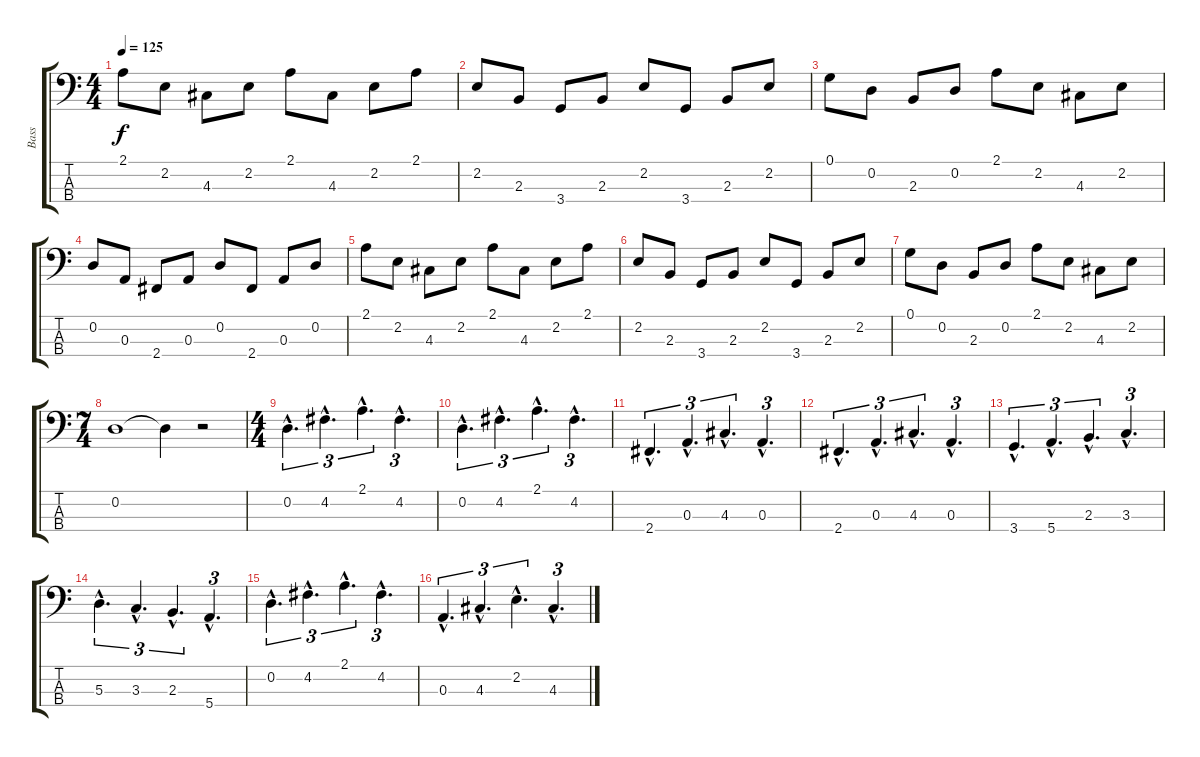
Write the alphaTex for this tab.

\track ("Bass" "Bass") {instrument electricbasspick}
\staff {score tabs}
\tuning (G2 D2 A1 E1) {hide}
\ts (4 4)
\tempo 125
\clef f4
\ks c
2.1.8{dy f} 2.2.8 4.3.8 2.2.8 2.1.8 4.3.8 2.2.8 2.1.8 |
2.2.8 2.3.8 3.4.8 2.3.8 2.2.8 3.4.8 2.3.8 2.2.8 |
0.1.8 0.2.8 2.3.8 0.2.8 2.1.8 2.2.8 4.3.8 2.2.8 |
0.2.8 0.3.8 2.4.8 0.3.8 0.2.8 2.4.8 0.3.8 0.2.8 |
2.1.8 2.2.8 4.3.8 2.2.8 2.1.8 4.3.8 2.2.8 2.1.8 |
2.2.8 2.3.8 3.4.8 2.3.8 2.2.8 3.4.8 2.3.8 2.2.8 |
0.1.8 0.2.8 2.3.8 0.2.8 2.1.8 2.2.8 4.3.8 2.2.8 |
\ts (7 4)
0.2.1 0.2{t}.4 r.2 |
\ts (4 4)
0.2{hac}.4{d tu (3 2)} 4.2{hac}.4{d tu (3 2)} 2.1{hac}.4{d tu (3 2)} 4.2{hac}.4{d tu (3 2)} |
0.2{hac}.4{d tu (3 2)} 4.2{hac}.4{d tu (3 2)} 2.1{hac}.4{d tu (3 2)} 4.2{hac}.4{d tu (3 2)} |
2.4{hac}.4{d tu (3 2)} 0.3{hac}.4{d tu (3 2)} 4.3{hac}.4{d tu (3 2)} 0.3{hac}.4{d tu (3 2)} |
2.4{hac}.4{d tu (3 2)} 0.3{hac}.4{d tu (3 2)} 4.3{hac}.4{d tu (3 2)} 0.3{hac}.4{d tu (3 2)} |
3.4{hac}.4{d tu (3 2)} 5.4{hac}.4{d tu (3 2)} 2.3{hac}.4{d tu (3 2)} 3.3{hac}.4{d tu (3 2)} |
5.3{hac}.4{d tu (3 2)} 3.3{hac}.4{d tu (3 2)} 2.3{hac}.4{d tu (3 2)} 5.4{hac}.4{d tu (3 2)} |
0.2{hac}.4{d tu (3 2)} 4.2{hac}.4{d tu (3 2)} 2.1{hac}.4{d tu (3 2)} 4.2{hac}.4{d tu (3 2)} |
0.3{hac}.4{d tu (3 2)} 4.3{hac}.4{d tu (3 2)} 2.2{hac}.4{d tu (3 2)} 4.3{hac}.4{d tu (3 2)}
